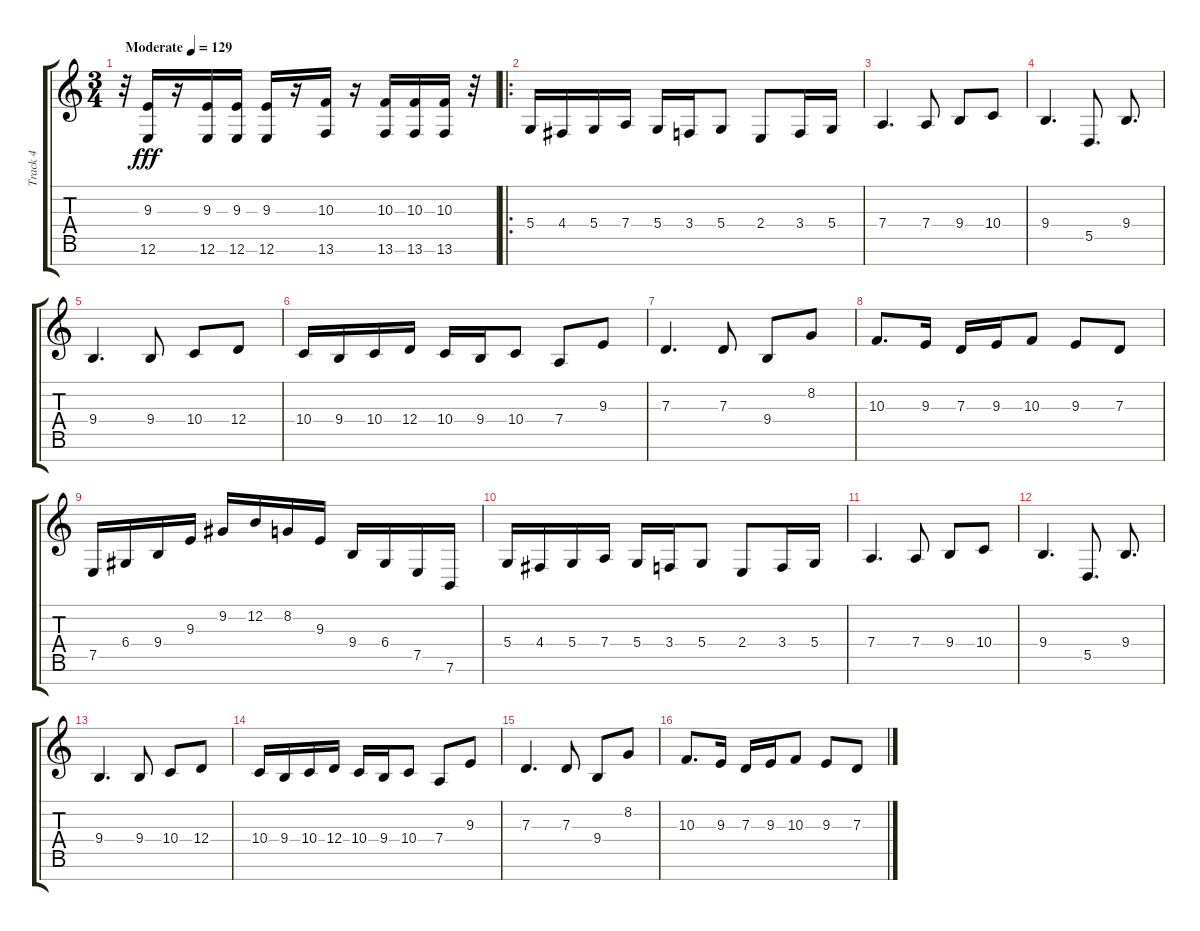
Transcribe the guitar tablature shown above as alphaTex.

\track ("Track 4" "Track 4") {instrument trumpet}
\staff {score tabs}
\tuning (E4 B3 G3 D3 A2 E2 B1) {hide}
\ts (3 4)
\tempo (129 "Moderate")
\clef g2
\ks c
r.32{dy fff instrument trumpet} (9.3 12.6).16 r.16 (9.3 12.6).16 (9.3 12.6).16 (9.3 12.6).16 r.16 (10.3 13.6).16 r.16 (10.3 13.6).16 (10.3 13.6).16 (10.3 13.6).16 r.32 |
\ro
5.4.16 4.4.16 5.4.16 7.4.16 5.4.16 3.4.16 5.4.8 2.4.8 3.4.16 5.4.16 |
7.4.4{d} 7.4.8 9.4.8 10.4.8 |
9.4.4{d} 5.5.8{d} 9.4.8{d} |
9.4.4{d} 9.4.8 10.4.8 12.4.8 |
10.4.16 9.4.16 10.4.16 12.4.16 10.4.16 9.4.16 10.4.8 7.4.8 9.3.8 |
7.3.4{d} 7.3.8 9.4.8 8.2.8 |
10.3.8{d} 9.3.16 7.3.16 9.3.16 10.3.8 9.3.8 7.3.8 |
7.5.16 6.4.16 9.4.16 9.3.16 9.2.16 12.2.16 8.2.16 9.3.16 9.4.16 6.4.16 7.5.16 7.6.16 |
5.4.16 4.4.16 5.4.16 7.4.16 5.4.16 3.4.16 5.4.8 2.4.8 3.4.16 5.4.16 |
7.4.4{d} 7.4.8 9.4.8 10.4.8 |
9.4.4{d} 5.5.8{d} 9.4.8{d} |
9.4.4{d} 9.4.8 10.4.8 12.4.8 |
10.4.16 9.4.16 10.4.16 12.4.16 10.4.16 9.4.16 10.4.8 7.4.8 9.3.8 |
7.3.4{d} 7.3.8 9.4.8 8.2.8 |
10.3.8{d} 9.3.16 7.3.16 9.3.16 10.3.8 9.3.8 7.3.8
